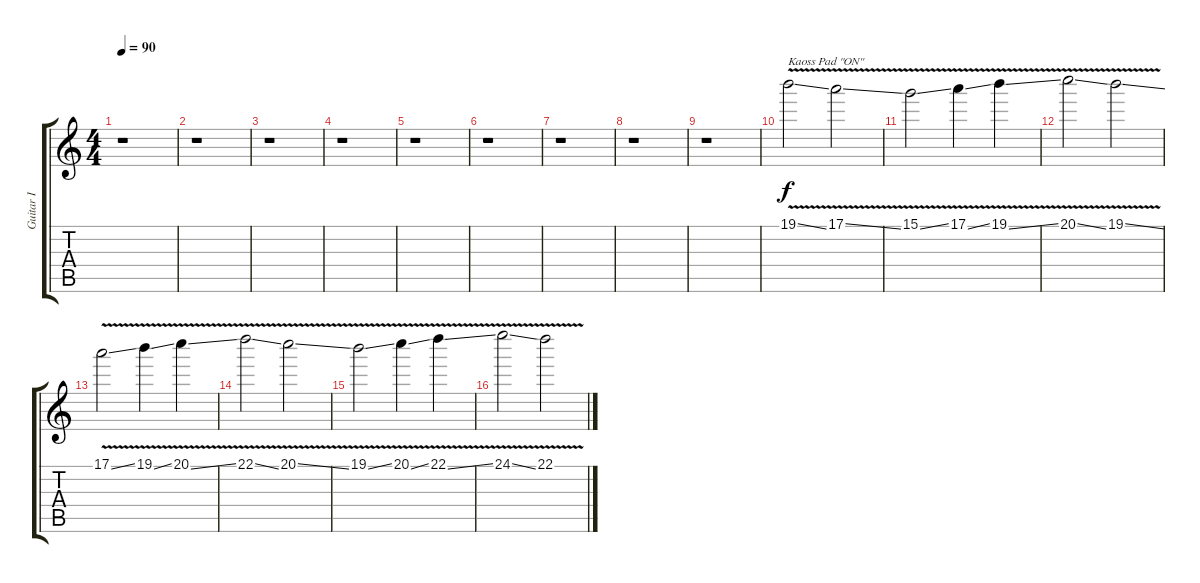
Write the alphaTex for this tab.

\track ("Guitar I" "Guitar I") {instrument distortionguitar}
\staff {score tabs}
\tuning (E4 B3 G3 D3 A2 E2) {hide}
\ts (4 4)
\tempo 90
\clef g2
\ks c
r.1{dy mp} |
r.1 |
r.1 |
r.1 |
r.1 |
r.1 |
r.1 |
r.1 |
r.1 |
19.1{v ss}.2{txt "Kaoss Pad \"ON\"" dy f} 17.1{v ss}.2 |
15.1{v ss}.2 17.1{v ss}.4 19.1{v ss}.4 |
20.1{v ss}.2 19.1{v ss}.2 |
17.1{v ss}.2 19.1{v ss}.4 20.1{v ss}.4 |
22.1{v ss}.2 20.1{v ss}.2 |
19.1{v ss}.2 20.1{v ss}.4 22.1{v ss}.4 |
24.1{v ss}.2 22.1{v ss}.2
